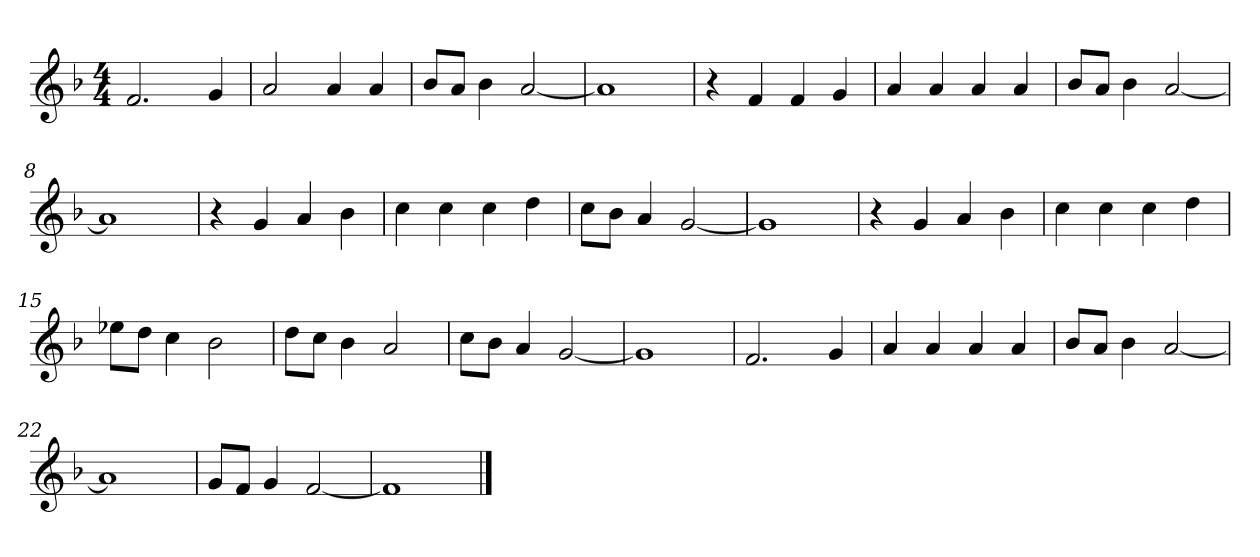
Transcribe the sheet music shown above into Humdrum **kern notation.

**kern
*part1
*staff1
*clefG2
*k[b-]
*F:
*M4/4
=1
2.f/
4g/
=2
2a/
4a/
4a/
=3
8b-/L
8a/J
4b-\
[2a/
=4
1a]
=5
4r
4f/
4f/
4g/
=6
4a/
4a/
4a/
4a/
=7
8b-/L
8a/J
4b-\
[2a/
=8
1a]
=9
4r
4g/
4a/
4b-\
=10
4cc\
4cc\
4cc\
4dd\
=11
8cc\L
8b-\J
4a/
[2g/
!!LO:LB:g=z
=12
1g]
=13
4r
4g/
4a/
4b-\
=14
4cc\
4cc\
4cc\
4dd\
=15
8ee-X\L
8dd\J
4cc\
2b-\
=16
8dd\L
8cc\J
4b-\
2a/
=17
8cc\L
8b-\J
4a/
[2g/
=18
1g]
=19
2.f/
4g/
=20
4a/
4a/
4a/
4a/
=21
8b-/L
8a/J
4b-\
[2a/
=22
1a]
!!LO:LB:g=z
=23
8g/L
8f/J
4g/
[2f/
=24
1f]
==
*-
